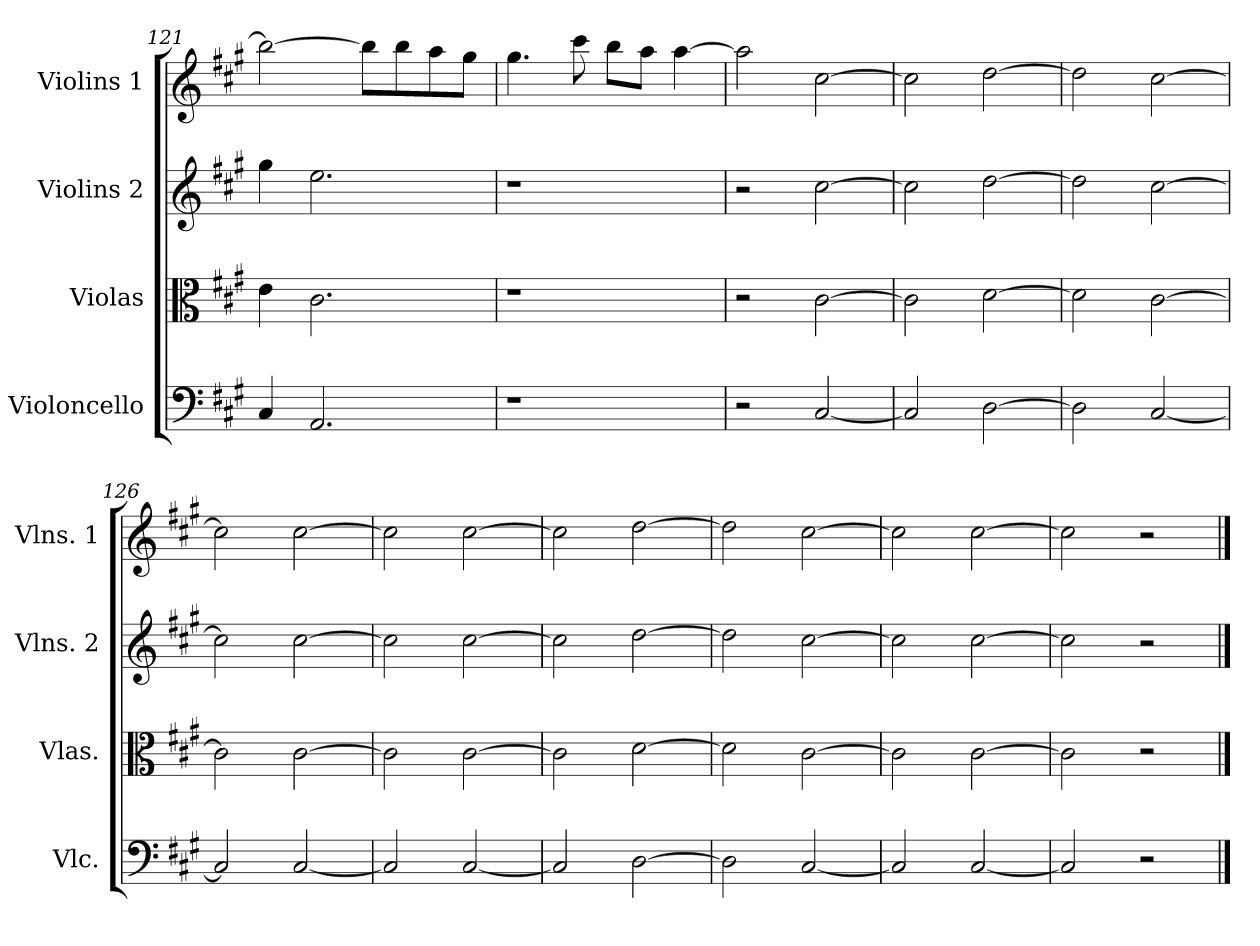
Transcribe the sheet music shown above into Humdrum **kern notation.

**kern	**kern	**kern	**kern
*part4	*part3	*part2	*part1
*staff4	*staff3	*staff2	*staff1
*I"Violoncello	*I"Violas	*I"Violins 2	*I"Violins 1
*I'Vlc.	*I'Vlas.	*I'Vlns. 2	*I'Vlns. 1
*clefF4	*clefC3	*clefG2	*clefG2
*k[f#c#g#]	*k[f#c#g#]	*k[f#c#g#]	*k[f#c#g#]
*A:	*A:	*A:	*A:
=121	=121	=121	=121
4C#/	4e\	4gg#\	2bb\_
2.AA/	2.c#\	2.ee\	.
.	.	.	8bb\L]
.	.	.	8bb\
.	.	.	8aa\
.	.	.	8gg#\J
=122	=122	=122	=122
1r	1r	1r	4.gg#\
.	.	.	8ccc#\
.	.	.	8bb\L
.	.	.	8aa\J
.	.	.	[4aa\
!!LO:PB:g=z
=123	=123	=123	=123
2r	2r	2r	2aa\]
[2C#/	[2c#\	[2cc#\	[2cc#\
=124	=124	=124	=124
2C#/]	2c#\]	2cc#\]	2cc#\]
[2D\	[2d\	[2dd\	[2dd\
=125	=125	=125	=125
2D\]	2d\]	2dd\]	2dd\]
[2C#/	[2c#\	[2cc#\	[2cc#\
!!LO:PB:g=z
=126	=126	=126	=126
2C#/]	2c#\]	2cc#\]	2cc#\]
[2C#/	[2c#\	[2cc#\	[2cc#\
=127	=127	=127	=127
2C#/]	2c#\]	2cc#\]	2cc#\]
[2C#/	[2c#\	[2cc#\	[2cc#\
=128	=128	=128	=128
2C#/]	2c#\]	2cc#\]	2cc#\]
[2D\	[2d\	[2dd\	[2dd\
=129	=129	=129	=129
2D\]	2d\]	2dd\]	2dd\]
[2C#/	[2c#\	[2cc#\	[2cc#\
=130	=130	=130	=130
2C#/]	2c#\]	2cc#\]	2cc#\]
[2C#/	[2c#\	[2cc#\	[2cc#\
!!LO:PB:g=z
=131	=131	=131	=131
2C#/]	2c#\]	2cc#\]	2cc#\]
2r	2r	2r	2r
==	==	==	==
*-	*-	*-	*-
